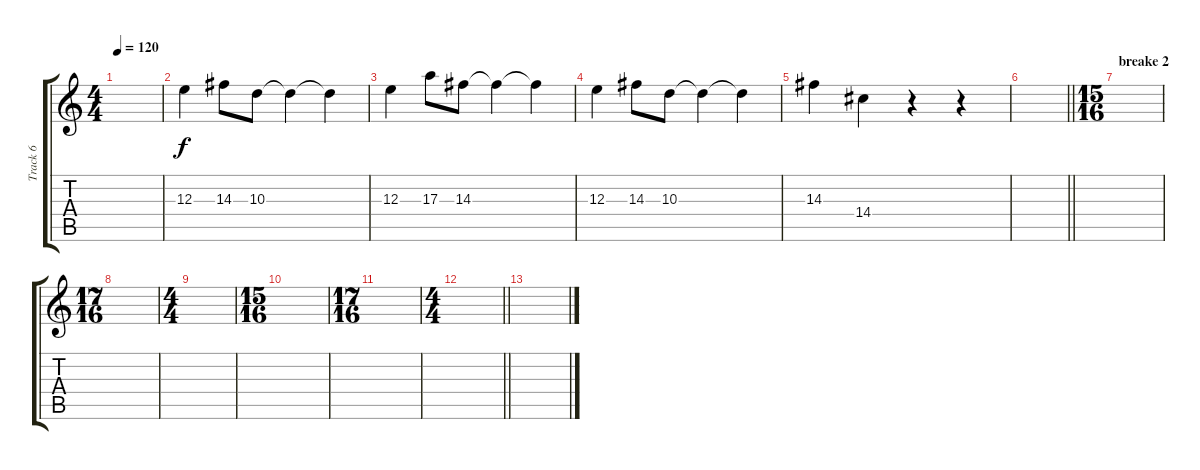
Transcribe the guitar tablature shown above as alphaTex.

\track ("Track 6" "Track 6") {instrument acousticguitarsteel}
\staff {score tabs}
\tuning (Db4 Ab3 E3 B2 Gb2 B1) {hide}
\ts (4 4)
\tempo 120
\clef g2
\ks c
|
12.3.4 14.3.8 10.3.8 10.3{t}.4 10.3{t}.4 |
12.3.4 17.3.8 14.3.8 14.3{t}.4 14.3{t}.4 |
12.3.4 14.3.8 10.3.8 10.3{t}.4 10.3{t}.4 |
14.3.4 14.4.4 r.4 r.4 |
\barLineRight lightlight
|
\ts (15 16)
\section ("" "breake 2")
|
\ts (17 16)
|
\ts (4 4)
|
\ts (15 16)
|
\ts (17 16)
|
\ts (4 4)
\barLineRight lightlight
|
\section ("" " ")
